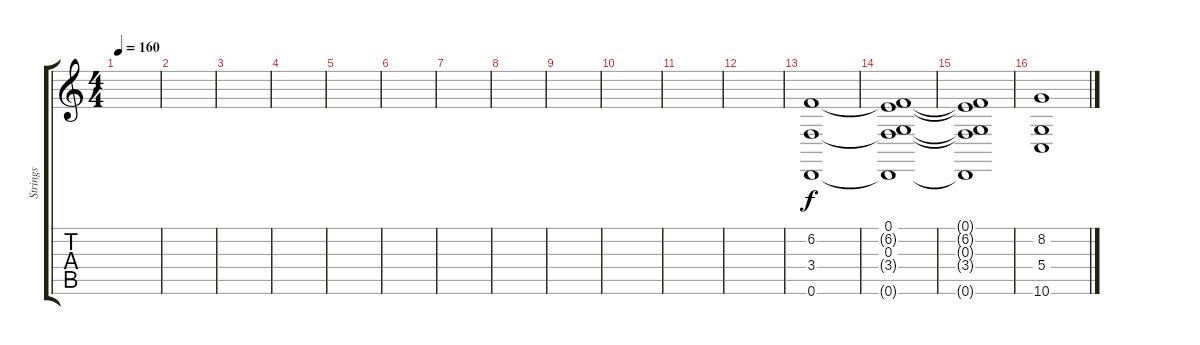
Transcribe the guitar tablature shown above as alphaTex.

\track ("Strings" "Strings") {instrument stringensemble1}
\staff {score tabs}
\tuning (E4 B3 G3 D3 A2 D2) {hide}
\ts (4 4)
\tempo 160
\clef g2
\ks c
|
|
|
|
|
|
|
|
|
|
|
|
(6.2 3.4 0.6).1 |
(0.1 6.2{t} 0.3 3.4{t} 0.6{t}).1 |
(0.1{t} 6.2{t} 0.3{t} 3.4{t} 0.6{t}).1 |
(8.2 5.4 10.6).1
